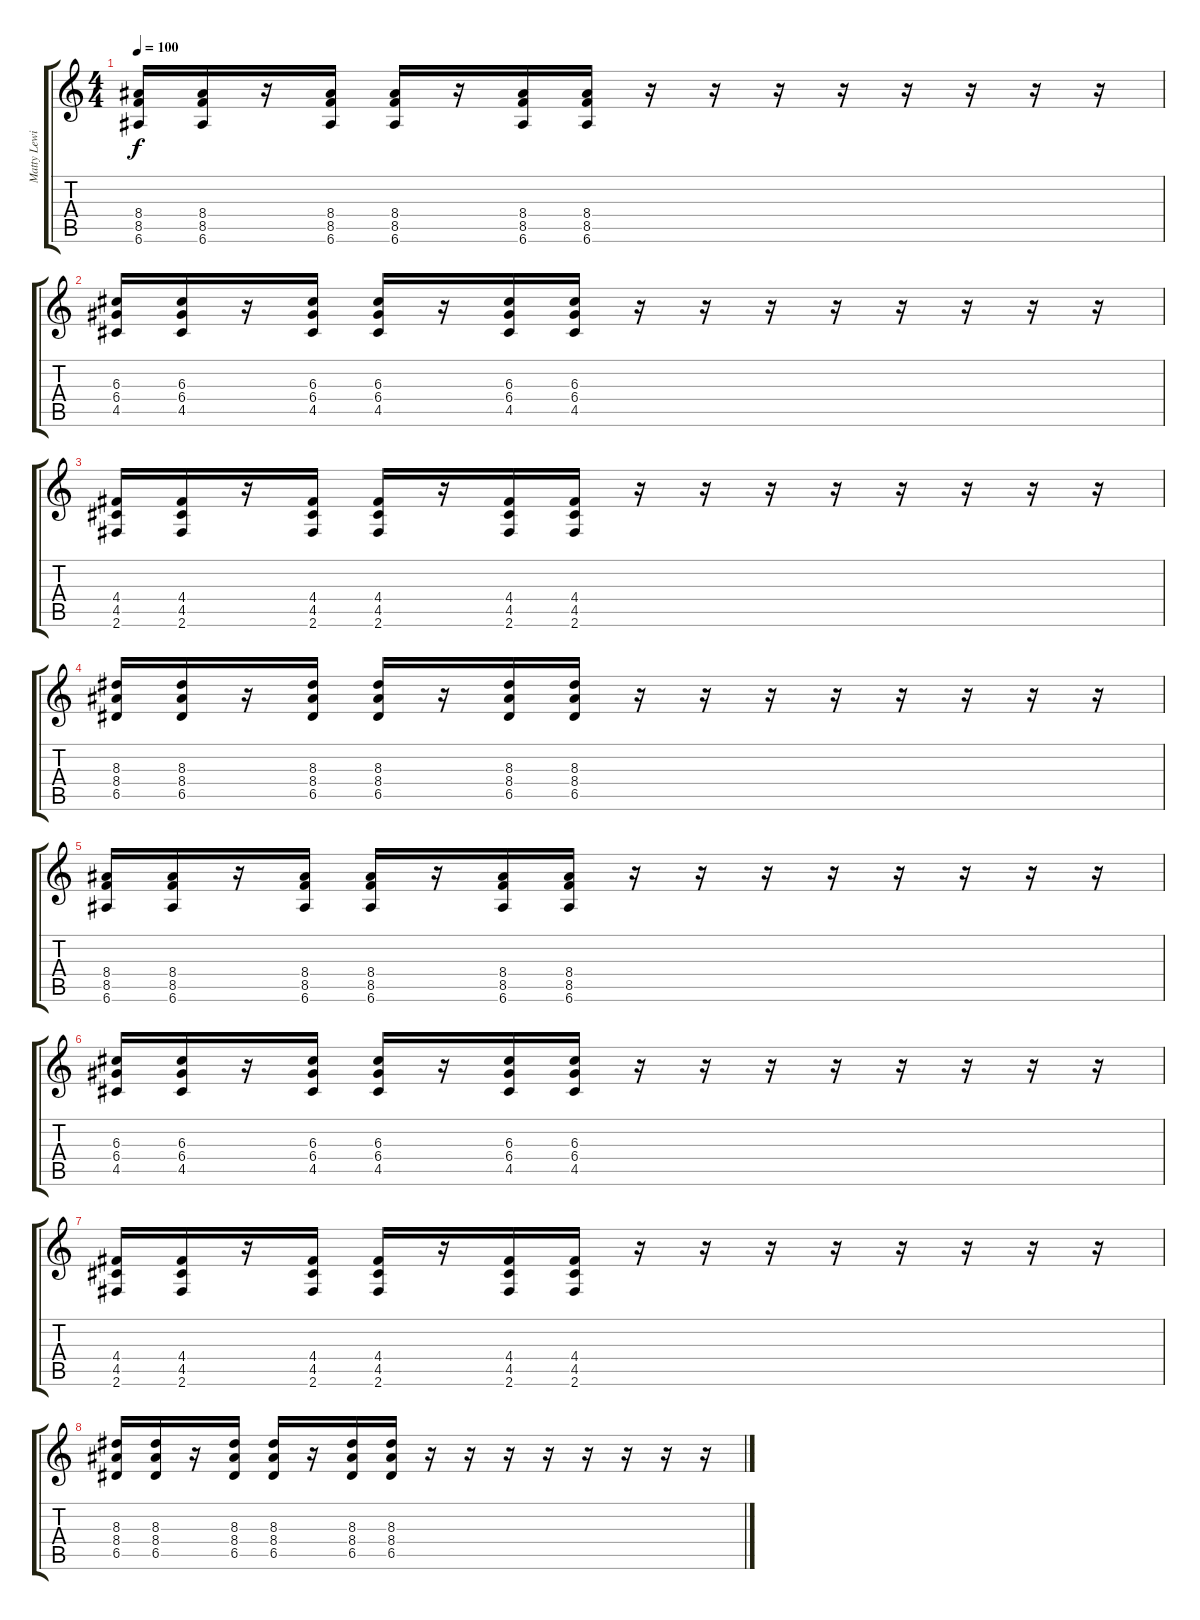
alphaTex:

\track ("Matty Lewis" "Matty Lewi") {instrument distortionguitar}
\staff {score tabs}
\tuning (E4 B3 G3 D3 A2 E2) {hide}
\ts (4 4)
\tempo 100
\clef g2
\ks c
(8.4 8.5 6.6).16{dy f} (8.4 8.5 6.6).16 r.16 (8.4 8.5 6.6).16 (8.4 8.5 6.6).16 r.16 (8.4 8.5 6.6).16 (8.4 8.5 6.6).16 r.16 r.16 r.16 r.16 r.16 r.16 r.16 r.16 |
(6.3 6.4 4.5).16 (6.3 6.4 4.5).16 r.16 (6.3 6.4 4.5).16 (6.3 6.4 4.5).16 r.16 (6.3 6.4 4.5).16 (6.3 6.4 4.5).16 r.16 r.16 r.16 r.16 r.16 r.16 r.16 r.16 |
(4.4 4.5 2.6).16 (4.4 4.5 2.6).16 r.16 (4.4 4.5 2.6).16 (4.4 4.5 2.6).16 r.16 (4.4 4.5 2.6).16 (4.4 4.5 2.6).16 r.16 r.16 r.16 r.16 r.16 r.16 r.16 r.16 |
(8.3 8.4 6.5).16 (8.3 8.4 6.5).16 r.16 (8.3 8.4 6.5).16 (8.3 8.4 6.5).16 r.16 (8.3 8.4 6.5).16 (8.3 8.4 6.5).16 r.16 r.16 r.16 r.16 r.16 r.16 r.16 r.16 |
(8.4 8.5 6.6).16 (8.4 8.5 6.6).16 r.16 (8.4 8.5 6.6).16 (8.4 8.5 6.6).16 r.16 (8.4 8.5 6.6).16 (8.4 8.5 6.6).16 r.16 r.16 r.16 r.16 r.16 r.16 r.16 r.16 |
(6.3 6.4 4.5).16 (6.3 6.4 4.5).16 r.16 (6.3 6.4 4.5).16 (6.3 6.4 4.5).16 r.16 (6.3 6.4 4.5).16 (6.3 6.4 4.5).16 r.16 r.16 r.16 r.16 r.16 r.16 r.16 r.16 |
(4.4 4.5 2.6).16 (4.4 4.5 2.6).16 r.16 (4.4 4.5 2.6).16 (4.4 4.5 2.6).16 r.16 (4.4 4.5 2.6).16 (4.4 4.5 2.6).16 r.16 r.16 r.16 r.16 r.16 r.16 r.16 r.16 |
(8.3 8.4 6.5).16 (8.3 8.4 6.5).16 r.16 (8.3 8.4 6.5).16 (8.3 8.4 6.5).16 r.16 (8.3 8.4 6.5).16 (8.3 8.4 6.5).16 r.16 r.16 r.16 r.16 r.16 r.16 r.16 r.16
